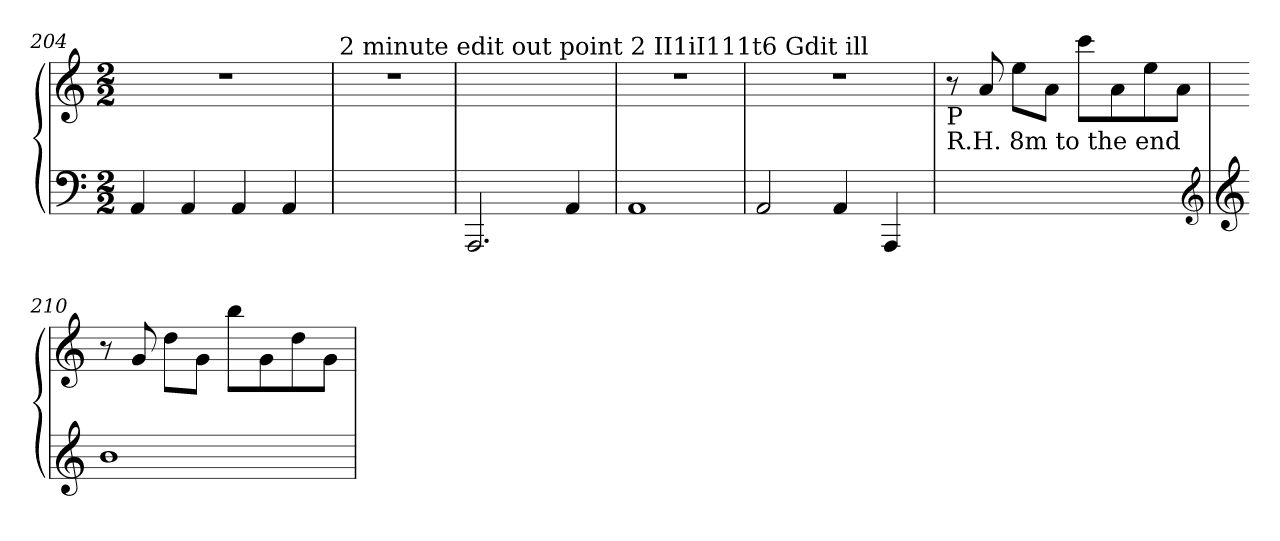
**kern	**kern
*part1	*part1
*staff2	*staff1
*clefF4	*clefG2
*k[]	*k[]
*C:	*C:
*M2/2	*M2/2
=204	=204
4AA/	1r
4AA/	.
4AA/	.
4AA/	.
=205	=205
!	!LO:TX:a:t=2 minute edit out point 2 II1iI111t6 Gdit ill
1ryy	1r
=206	=206
*^	*
2.AAA/	1ryy	1ryy
4AA/	.	.
*v	*v	*
=207	=207
1AA	1r
=208	=208
2AA/	1r
4AA/	.
4AAA/	.
!!LO:PB:g=z
=209	=209
!	!LO:TX:b:t=P
!	!LO:TX:b:t=R.H. 8m to the end
1ryy	8r
.	8a/
.	8ee\L
.	8a\J
.	8ccc\L
.	8a\
.	8ee\
.	8a\J
*clefG2	*
!!LO:PB:g=z
=210	=210
*clefG2	*
1b	8r
.	8g/
.	8dd\L
.	8g\J
.	8bb\L
.	8g\
.	8dd\
.	8g\J
=	=
*-	*-
